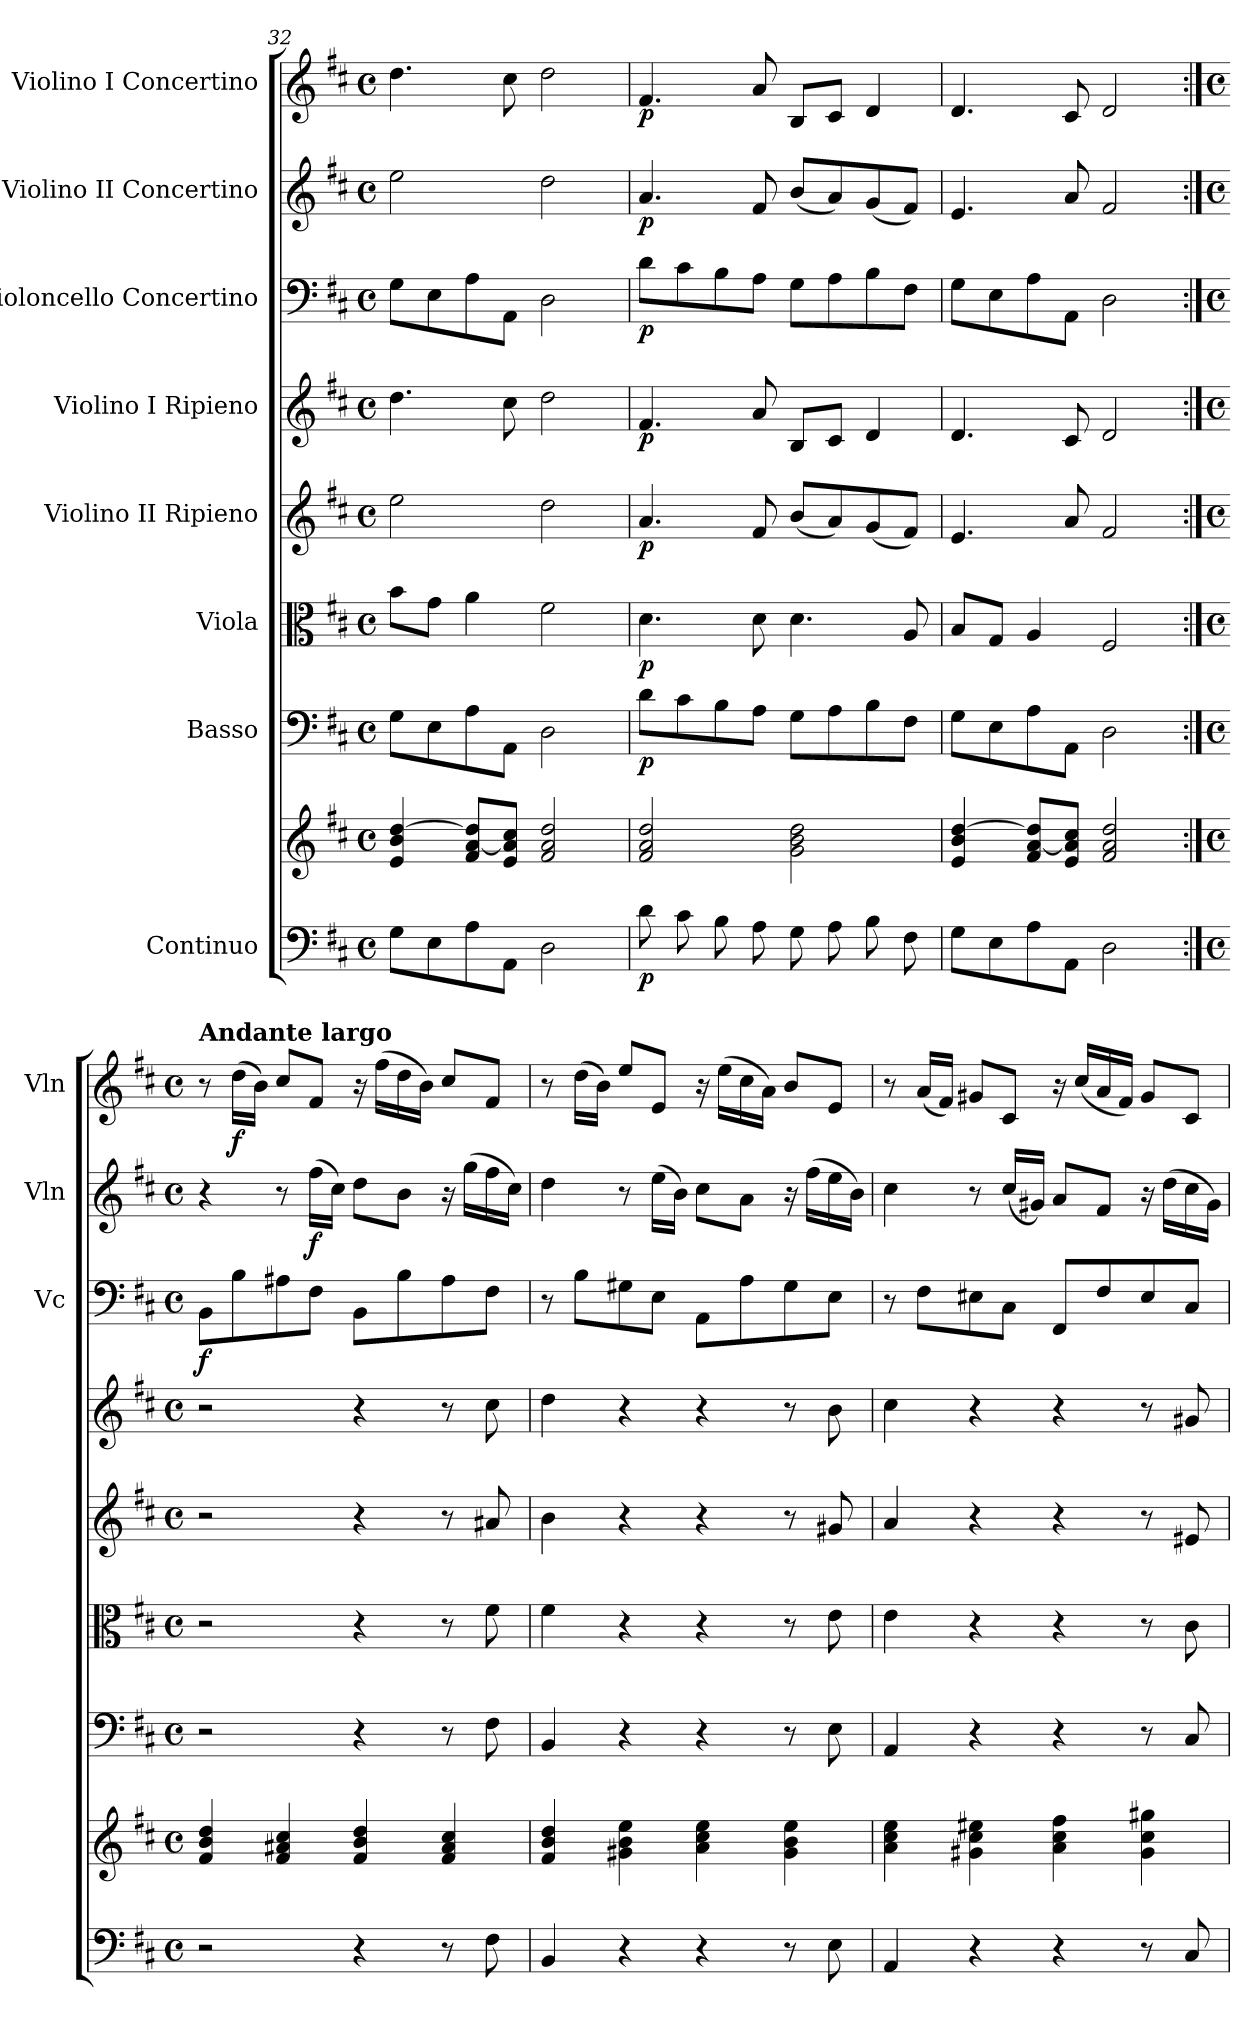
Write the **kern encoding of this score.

**kern	**kern	**dynam	**kern	**dynam	**kern	**dynam	**kern	**dynam	**kern	**dynam	**kern	**dynam	**kern	**dynam	**kern	**dynam
*part8	*part8	*part8	*part7	*part7	*part6	*part6	*part5	*part5	*part4	*part4	*part3	*part3	*part2	*part2	*part1	*part1
*staff9	*staff8	*staff8/9	*staff7	*staff7	*staff6	*staff6	*staff5	*staff5	*staff4	*staff4	*staff3	*staff3	*staff2	*staff2	*staff1	*staff1
*I"Continuo	*	*	*I"Basso	*	*I"Viola	*	*I"Violino II Ripieno	*	*I"Violino I Ripieno	*	*I"Violoncello Concertino	*	*I"Violino II Concertino	*	*I"Violino I Concertino	*
*	*	*	*	*	*	*	*	*	*	*	*I'Vc	*	*I'Vln	*	*I'Vln	*
*clefF4	*clefG2	*	*clefF4	*	*clefC3	*	*clefG2	*	*clefG2	*	*clefF4	*	*clefG2	*	*clefG2	*
*k[f#c#]	*k[f#c#]	*	*k[f#c#]	*	*k[f#c#]	*	*k[f#c#]	*	*k[f#c#]	*	*k[f#c#]	*	*k[f#c#]	*	*k[f#c#]	*
*M4/4	*M4/4	*	*M4/4	*	*M4/4	*	*M4/4	*	*M4/4	*	*M4/4	*	*M4/4	*	*M4/4	*
*met(c)	*met(c)	*	*met(c)	*	*met(c)	*	*met(c)	*	*met(c)	*	*met(c)	*	*met(c)	*	*met(c)	*
=32	=32	=32	=32	=32	=32	=32	=32	=32	=32	=32	=32	=32	=32	=32	=32	=32
8G\L	4e/ 4b/ [4dd/	.	8G\L	.	8b\L	.	2ee\	.	4.dd\	.	8G\L	.	2ee\	.	4.dd\	.
8E\	.	.	8E\	.	8g\J	.	.	.	.	.	8E\	.	.	.	.	.
8A\	8f#/ [8a/ 8dd]/L	.	8A\	.	4a\	.	.	.	.	.	8A\	.	.	.	.	.
8AA/J	8e/ 8a]/ 8cc#/J	.	8AA\J	.	.	.	.	.	8cc#\	.	8AA\J	.	.	.	8cc#\	.
2D\	2f#/ 2a/ 2dd/	.	2D\	.	2f#\	.	2dd\	.	2dd\	.	2D\	.	2dd\	.	2dd\	.
=33	=33	=33	=33	=33	=33	=33	=33	=33	=33	=33	=33	=33	=33	=33	=33	=33
!	!	!LO:DY:b=2	!	!LO:DY:b	!	!LO:DY:b	!	!LO:DY:b	!	!LO:DY:b	!	!LO:DY:b	!	!LO:DY:b	!	!LO:DY:b
8d\	2f#/ 2a/ 2dd/	p	8d\L	p	4.d\	p	4.a/	p	4.f#/	p	8d\L	p	4.a/	p	4.f#/	p
8c#\	.	.	8c#\	.	.	.	.	.	.	.	8c#\	.	.	.	.	.
8B\	.	.	8B\	.	.	.	.	.	.	.	8B\	.	.	.	.	.
8A\	.	.	8A\J	.	8d\	.	8f#/	.	8a/	.	8A\J	.	8f#/	.	8a/	.
8G\	2g\ 2b\ 2dd\	.	8G\L	.	4.d\	.	(<8b/L	.	8B/L	.	8G\L	.	(<8b/L	.	8B/L	.
8A\	.	.	8A\	.	.	.	8a/)	.	8c#/J	.	8A\	.	8a/)	.	8c#/J	.
8B\	.	.	8B\	.	.	.	(<8g/	.	4d/	.	8B\	.	(<8g/	.	4d/	.
8F#\	.	.	8F#\J	.	8A/	.	8f#/J)	.	.	.	8F#\J	.	8f#/J)	.	.	.
=34	=34	=34	=34	=34	=34	=34	=34	=34	=34	=34	=34	=34	=34	=34	=34	=34
8G\L	4e/ 4b/ [4dd/	.	8G\L	.	8B/L	.	4.e/	.	4.d/	.	8G\L	.	4.e/	.	4.d/	.
8E\	.	.	8E\	.	8G/J	.	.	.	.	.	8E\	.	.	.	.	.
8A\	8f#/ [8a/ 8dd]/L	.	8A\	.	4A/	.	.	.	.	.	8A\	.	.	.	.	.
8AA/J	8e/ 8a]/ 8cc#/J	.	8AA\J	.	.	.	8a/	.	8c#/	.	8AA\J	.	8a/	.	8c#/	.
2D\	2f#/ 2a/ 2dd/	.	2D\	.	2F#/	.	2f#/	.	2d/	.	2D\	.	2f#/	.	2d/	.
!!LO:LB:g=z
=1:|!	=1:|!	=1:|!	=1:|!	=1:|!	=1:|!	=1:|!	=1:|!	=1:|!	=1:|!	=1:|!	=1:|!	=1:|!	=1:|!	=1:|!	=1:|!	=1:|!
*M4/4	*M4/4	*	*M4/4	*	*M4/4	*	*M4/4	*	*M4/4	*	*M4/4	*	*M4/4	*	*M4/4	*
*met(c)	*met(c)	*	*met(c)	*	*met(c)	*	*met(c)	*	*met(c)	*	*met(c)	*	*met(c)	*	*met(c)	*
!	!	!	!	!	!	!	!	!	!	!	!	!	!	!	!LO:TX:a:B:t=Andante largo	!
!	!	!	!	!	!	!	!	!	!	!	!	!LO:DY:b	!	!	!	!
2r	4f#/ 4b/ 4dd/	.	2r	.	2r	.	2r	.	2r	.	8BB\L	f	4r	.	8r	.
!	!	!	!	!	!	!	!	!	!	!	!	!	!	!	!	!LO:DY:b
.	.	.	.	.	.	.	.	.	.	.	8B\	.	.	.	(>16dd\LL	f
.	.	.	.	.	.	.	.	.	.	.	.	.	.	.	16b\JJ)	.
.	4f#/ 4a#X/ 4cc#/	.	.	.	.	.	.	.	.	.	8A#X\	.	8r	.	8cc#/L	.
!	!	!	!	!	!	!	!	!	!	!	!	!	!	!LO:DY:b	!	!
.	.	.	.	.	.	.	.	.	.	.	8F#\J	.	(>16ff#\LL	f	8f#/J	.
.	.	.	.	.	.	.	.	.	.	.	.	.	16cc#\JJ)	.	.	.
4r	4f#/ 4b/ 4dd/	.	4r	.	4r	.	4r	.	4r	.	8BB\L	.	8dd\L	.	16r	.
.	.	.	.	.	.	.	.	.	.	.	.	.	.	.	(>16ff#\LL	.
.	.	.	.	.	.	.	.	.	.	.	8B\	.	8b\J	.	16dd\	.
.	.	.	.	.	.	.	.	.	.	.	.	.	.	.	16b\JJ)	.
8r	4f#/ 4a#/ 4cc#/	.	8r	.	8r	.	8r	.	8r	.	8A#\	.	16r	.	8cc#/L	.
.	.	.	.	.	.	.	.	.	.	.	.	.	(>16gg\LL	.	.	.
8F#\	.	.	8F#\	.	8f#\	.	8a#X/	.	8cc#\	.	8F#\J	.	16ff#\	.	8f#/J	.
.	.	.	.	.	.	.	.	.	.	.	.	.	16cc#\JJ)	.	.	.
=2	=2	=2	=2	=2	=2	=2	=2	=2	=2	=2	=2	=2	=2	=2	=2	=2
4BB/	4f#/ 4b/ 4dd/	.	4BB/	.	4f#\	.	4b\	.	4dd\	.	8r	.	4dd\	.	8r	.
.	.	.	.	.	.	.	.	.	.	.	8B\L	.	.	.	(>16dd\LL	.
.	.	.	.	.	.	.	.	.	.	.	.	.	.	.	16b\JJ)	.
4r	4g#X\ 4b\ 4ee\	.	4r	.	4r	.	4r	.	4r	.	8G#X\	.	8r	.	8ee/L	.
.	.	.	.	.	.	.	.	.	.	.	8E\J	.	(>16ee\LL	.	8e/J	.
.	.	.	.	.	.	.	.	.	.	.	.	.	16b\JJ)	.	.	.
4r	4a\ 4cc#\ 4ee\	.	4r	.	4r	.	4r	.	4r	.	8AA\L	.	8cc#\L	.	16r	.
.	.	.	.	.	.	.	.	.	.	.	.	.	.	.	(>16ee\LL	.
.	.	.	.	.	.	.	.	.	.	.	8A\	.	8a\J	.	16cc#\	.
.	.	.	.	.	.	.	.	.	.	.	.	.	.	.	16a\JJ)	.
8r	4g#\ 4b\ 4ee\	.	8r	.	8r	.	8r	.	8r	.	8G#\	.	16r	.	8b/L	.
.	.	.	.	.	.	.	.	.	.	.	.	.	(>16ff#\LL	.	.	.
8E\	.	.	8E\	.	8e\	.	8g#X/	.	8b\	.	8E\J	.	16ee\	.	8e/J	.
.	.	.	.	.	.	.	.	.	.	.	.	.	16b\JJ)	.	.	.
=3	=3	=3	=3	=3	=3	=3	=3	=3	=3	=3	=3	=3	=3	=3	=3	=3
4AA/	4a\ 4cc#\ 4ee\	.	4AA/	.	4e\	.	4a/	.	4cc#\	.	8r	.	4cc#\	.	8r	.
.	.	.	.	.	.	.	.	.	.	.	8F#\L	.	.	.	(<16a/LL	.
.	.	.	.	.	.	.	.	.	.	.	.	.	.	.	16f#/JJ)	.
4r	4g#X\ 4cc#\ 4ee#X\	.	4r	.	4r	.	4r	.	4r	.	8E#X\	.	8r	.	8g#X/L	.
.	.	.	.	.	.	.	.	.	.	.	8C#\J	.	(<16cc#/LL	.	8c#/J	.
.	.	.	.	.	.	.	.	.	.	.	.	.	16g#X/JJ)	.	.	.
4r	4a\ 4cc#\ 4ff#\	.	4r	.	4r	.	4r	.	4r	.	8FF#/L	.	8a/L	.	16r	.
.	.	.	.	.	.	.	.	.	.	.	.	.	.	.	(<16cc#/LL	.
.	.	.	.	.	.	.	.	.	.	.	8F#/	.	8f#/J	.	16a/	.
.	.	.	.	.	.	.	.	.	.	.	.	.	.	.	16f#/JJ)	.
8r	4g#\ 4cc#\ 4gg#X\	.	8r	.	8r	.	8r	.	8r	.	8E#/	.	16r	.	8g#/L	.
.	.	.	.	.	.	.	.	.	.	.	.	.	(>16dd\LL	.	.	.
8C#/	.	.	8C#/	.	8c#\	.	8e#X/	.	8g#X/	.	8C#/J	.	16cc#\	.	8c#/J	.
.	.	.	.	.	.	.	.	.	.	.	.	.	16g#\JJ)	.	.	.
=	=	=	=	=	=	=	=	=	=	=	=	=	=	=	=	=
*-	*-	*-	*-	*-	*-	*-	*-	*-	*-	*-	*-	*-	*-	*-	*-	*-
